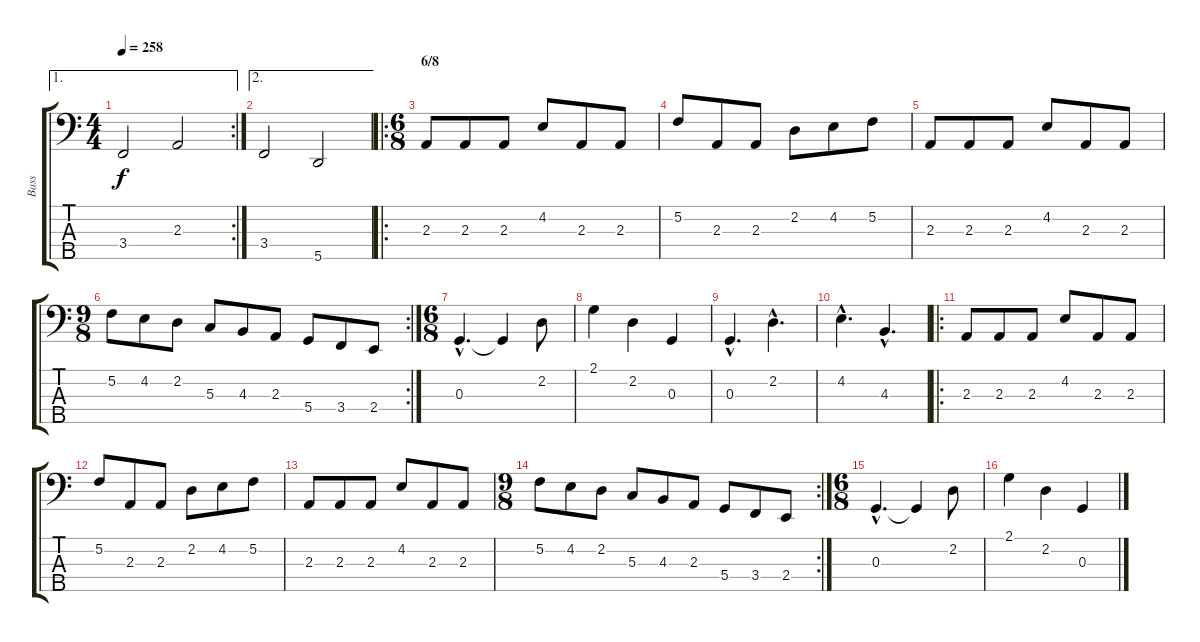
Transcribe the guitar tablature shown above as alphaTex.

\track ("Bass" "Bass") {instrument electricbassfinger}
\staff {score tabs}
\tuning (F2 C2 G1 D1 A0) {hide}
\ae 1
\rc 2
\ts (4 4)
\tempo 258
\clef f4
\ks c
3.4.2{dy f} 2.3.2 |
\ae 2
3.4.2 5.5.2 |
\ro
\ts (6 8)
\section ("" "6/8")
2.3.8 2.3.8 2.3.8 4.2.8 2.3.8 2.3.8 |
5.2.8 2.3.8 2.3.8 2.2.8 4.2.8 5.2.8 |
2.3.8 2.3.8 2.3.8 4.2.8 2.3.8 2.3.8 |
\rc 2
\ts (9 8)
5.2.8 4.2.8 2.2.8 5.3.8 4.3.8 2.3.8 5.4.8 3.4.8 2.4.8 |
\ts (6 8)
0.3{hac}.4{d} 0.3{t}.4 2.2.8 |
2.1.4 2.2.4 0.3.4 |
0.3{hac}.4{d} 2.2{hac}.4{d} |
4.2{hac}.4{d} 4.3{hac}.4{d} |
\ro
2.3.8 2.3.8 2.3.8 4.2.8 2.3.8 2.3.8 |
5.2.8 2.3.8 2.3.8 2.2.8 4.2.8 5.2.8 |
2.3.8 2.3.8 2.3.8 4.2.8 2.3.8 2.3.8 |
\rc 2
\ts (9 8)
5.2.8 4.2.8 2.2.8 5.3.8 4.3.8 2.3.8 5.4.8 3.4.8 2.4.8 |
\ts (6 8)
0.3{hac}.4{d} 0.3{t}.4 2.2.8 |
2.1.4 2.2.4 0.3.4
